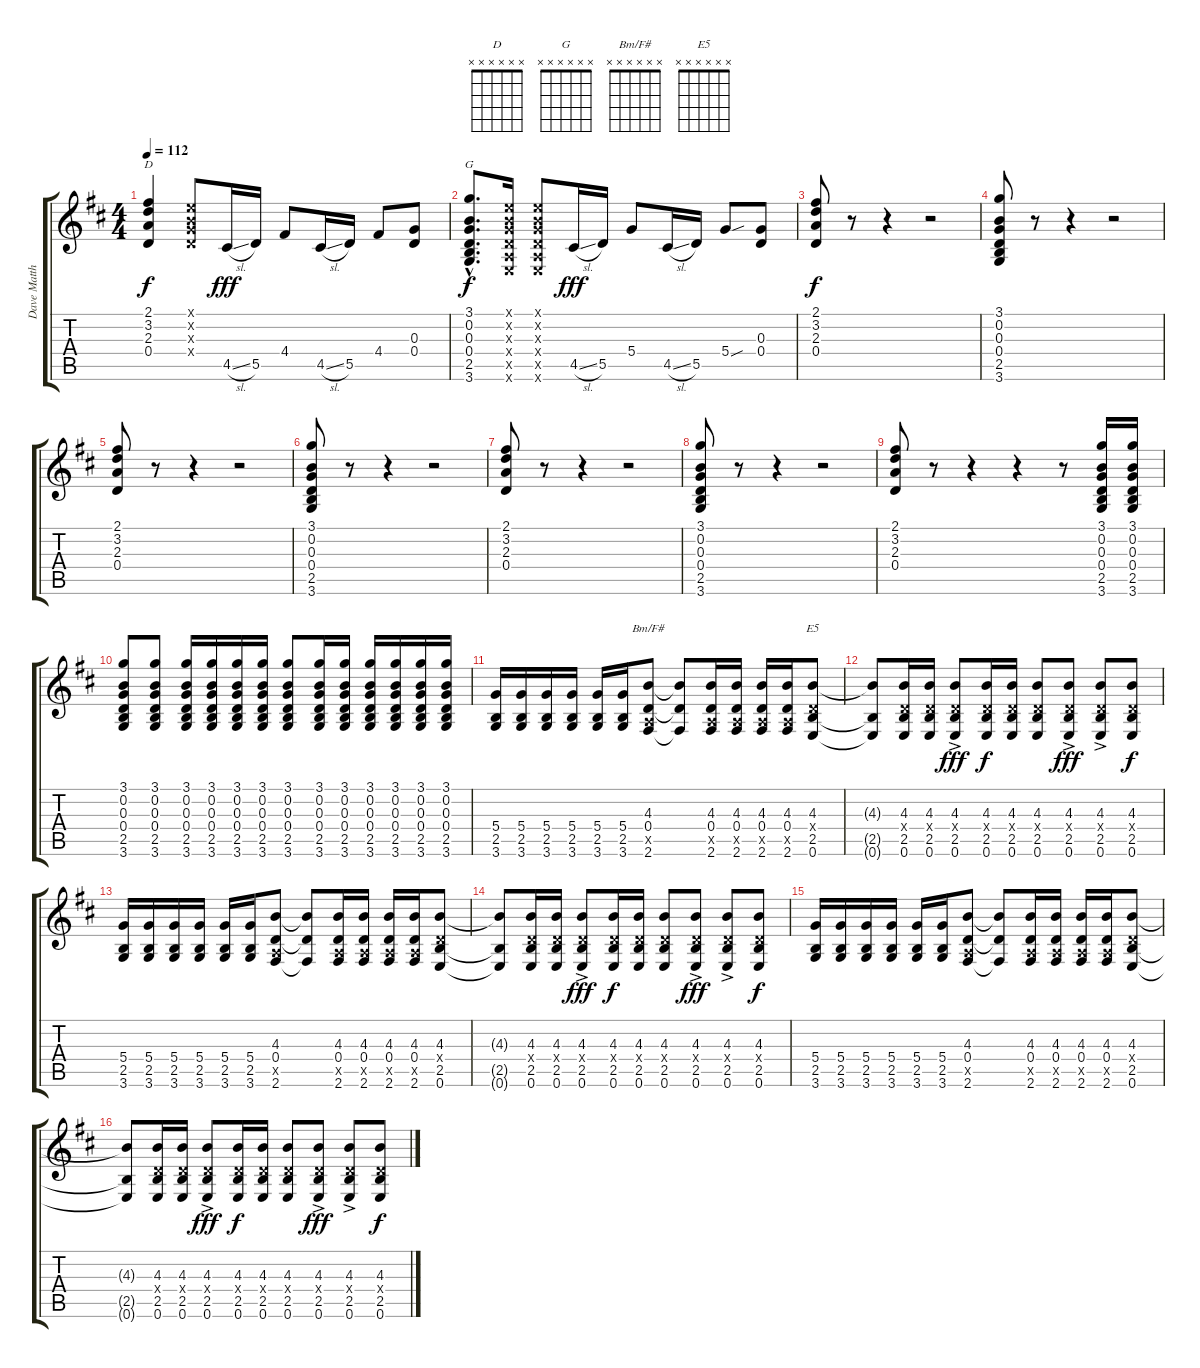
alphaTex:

\track ("Dave Matthews" "Dave Matth") {instrument acousticguitarsteel}
\staff {score tabs}
\tuning (E4 B3 G3 D3 A2 E2) {hide}
\chord ("D" x x x x x x)
\chord ("G" x x x x x x)
\chord ("Bm/F#" x x x x x x)
\chord ("E5" x x x x x x)
\ts (4 4)
\tempo 112
\clef g2
\ks d
(2.1 3.2 2.3 0.4).4{ch "D" dy f} (0.1{x} 0.2{x} 0.3{x} 0.4{x}).8 4.5{sl}.16{dy fff} 5.5.16 4.4.8 4.5{sl}.16 5.5.16 4.4.8 (0.3 0.4).8 |
(3.1{hac} 0.2{hac} 0.3{hac} 0.4{hac} 2.5{hac} 3.6{hac}).8{d ch "G" dy f} (0.1{x} 0.2{x} 0.3{x} 0.4{x} 0.5{x} 0.6{x}).16 (0.1{x} 0.2{x} 0.3{x} 0.4{x} 0.5{x} 0.6{x}).8 4.5{sl}.16{dy fff} 5.5.16 5.4.8 4.5{sl}.16 5.5.16 5.4{sou}.8 (0.3 0.4).8 |
(2.1 3.2 2.3 0.4).8{dy f} r.8 r.4 r.2 |
(3.1 0.2 0.3 0.4 2.5 3.6).8 r.8 r.4 r.2 |
(2.1 3.2 2.3 0.4).8 r.8 r.4 r.2 |
(3.1 0.2 0.3 0.4 2.5 3.6).8 r.8 r.4 r.2 |
(2.1 3.2 2.3 0.4).8 r.8 r.4 r.2 |
(3.1 0.2 0.3 0.4 2.5 3.6).8 r.8 r.4 r.2 |
(2.1 3.2 2.3 0.4).8 r.8 r.4 r.4 r.8 (3.1 0.2 0.3 0.4 2.5 3.6).16 (3.1 0.2 0.3 0.4 2.5 3.6).16 |
(3.1 0.2 0.3 0.4 2.5 3.6).8 (3.1 0.2 0.3 0.4 2.5 3.6).8 (3.1 0.2 0.3 0.4 2.5 3.6).16 (3.1 0.2 0.3 0.4 2.5 3.6).16 (3.1 0.2 0.3 0.4 2.5 3.6).16 (3.1 0.2 0.3 0.4 2.5 3.6).16 (3.1 0.2 0.3 0.4 2.5 3.6).8 (3.1 0.2 0.3 0.4 2.5 3.6).16 (3.1 0.2 0.3 0.4 2.5 3.6).16 (3.1 0.2 0.3 0.4 2.5 3.6).16 (3.1 0.2 0.3 0.4 2.5 3.6).16 (3.1 0.2 0.3 0.4 2.5 3.6).16 (3.1 0.2 0.3 0.4 2.5 3.6).16 |
(5.4 2.5 3.6).16 (5.4 2.5 3.6).16 (5.4 2.5 3.6).16 (5.4 2.5 3.6).16 (5.4 2.5 3.6).16 (5.4 2.5 3.6).16 (4.3 0.4 0.5{x} 2.6).8{ch "Bm/F#"} (4.3{t} 0.4{t} 2.6{t}).8 (4.3 0.4 0.5{x} 2.6).16 (4.3 0.4 0.5{x} 2.6).16 (4.3 0.4 0.5{x} 2.6).16 (4.3 0.4 0.5{x} 2.6).16 (4.3 0.4{x} 2.5 0.6).8{ch "E5"} |
(4.3{t} 2.5{t} 0.6{t}).8 (4.3 0.4{x} 2.5 0.6).16 (4.3 0.4{x} 2.5 0.6).16 (4.3{ac} 0.4{ac x} 2.5{ac} 0.6{ac}).8{dy fff} (4.3 0.4{x} 2.5 0.6).16{dy f} (4.3 0.4{x} 2.5 0.6).16 (4.3 0.4{x} 2.5 0.6).8 (4.3{ac} 0.4{ac x} 2.5{ac} 0.6{ac}).8{dy fff} (4.3{ac} 0.4{ac x} 2.5{ac} 0.6{ac}).8 (4.3 0.4{x} 2.5 0.6).8{dy f} |
(5.4 2.5 3.6).16 (5.4 2.5 3.6).16 (5.4 2.5 3.6).16 (5.4 2.5 3.6).16 (5.4 2.5 3.6).16 (5.4 2.5 3.6).16 (4.3 0.4 0.5{x} 2.6).8 (4.3{t} 0.4{t} 2.6{t}).8 (4.3 0.4 0.5{x} 2.6).16 (4.3 0.4 0.5{x} 2.6).16 (4.3 0.4 0.5{x} 2.6).16 (4.3 0.4 0.5{x} 2.6).16 (4.3 0.4{x} 2.5 0.6).8 |
(4.3{t} 2.5{t} 0.6{t}).8 (4.3 0.4{x} 2.5 0.6).16 (4.3 0.4{x} 2.5 0.6).16 (4.3{ac} 0.4{ac x} 2.5{ac} 0.6{ac}).8{dy fff} (4.3 0.4{x} 2.5 0.6).16{dy f} (4.3 0.4{x} 2.5 0.6).16 (4.3 0.4{x} 2.5 0.6).8 (4.3{ac} 0.4{ac x} 2.5{ac} 0.6{ac}).8{dy fff} (4.3{ac} 0.4{ac x} 2.5{ac} 0.6{ac}).8 (4.3 0.4{x} 2.5 0.6).8{dy f} |
(5.4 2.5 3.6).16 (5.4 2.5 3.6).16 (5.4 2.5 3.6).16 (5.4 2.5 3.6).16 (5.4 2.5 3.6).16 (5.4 2.5 3.6).16 (4.3 0.4 0.5{x} 2.6).8 (4.3{t} 0.4{t} 2.6{t}).8 (4.3 0.4 0.5{x} 2.6).16 (4.3 0.4 0.5{x} 2.6).16 (4.3 0.4 0.5{x} 2.6).16 (4.3 0.4 0.5{x} 2.6).16 (4.3 0.4{x} 2.5 0.6).8 |
(4.3{t} 2.5{t} 0.6{t}).8 (4.3 0.4{x} 2.5 0.6).16 (4.3 0.4{x} 2.5 0.6).16 (4.3{ac} 0.4{ac x} 2.5{ac} 0.6{ac}).8{dy fff} (4.3 0.4{x} 2.5 0.6).16{dy f} (4.3 0.4{x} 2.5 0.6).16 (4.3 0.4{x} 2.5 0.6).8 (4.3{ac} 0.4{ac x} 2.5{ac} 0.6{ac}).8{dy fff} (4.3{ac} 0.4{ac x} 2.5{ac} 0.6{ac}).8 (4.3 0.4{x} 2.5 0.6).8{dy f}
